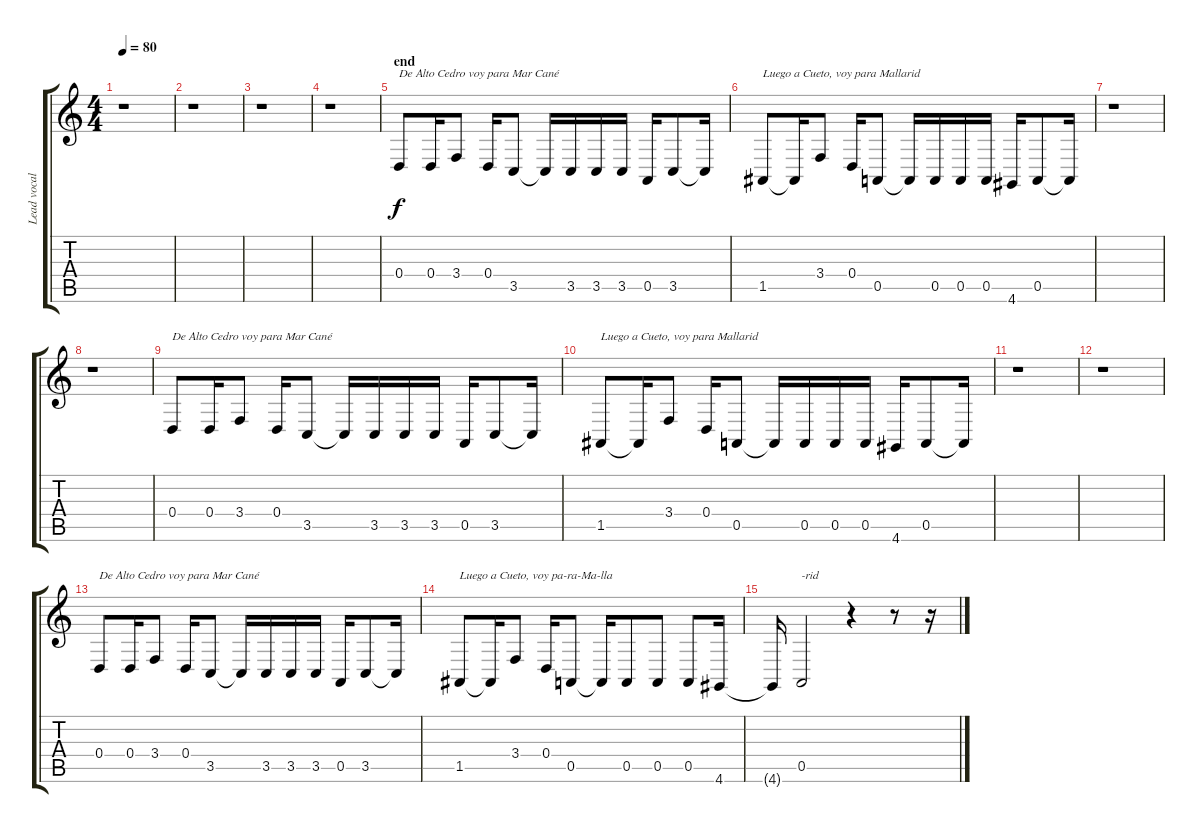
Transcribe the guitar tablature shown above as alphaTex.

\track ("Lead vocal" "Lead vocal") {instrument clarinet}
\staff {score tabs}
\tuning (E4 B3 G3 D3 A2 E2) {hide}
\ts (4 4)
\tempo 80
\clef g2
\ks aminor
r.1{dy f} |
r.1 |
r.1 |
r.1 |
\section ("" "end")
0.4.8{txt "De Alto Cedro voy para Mar Cané"} 0.4.16 3.4.8 0.4.16 3.5.8 3.5{t}.16 3.5.16 3.5.16 3.5.16 0.5.16 3.5.8 3.5{t}.16 |
1.5.8{txt "Luego a Cueto, voy para Mallarid"} 1.5{t}.16 3.4.8 0.4.16 0.5.8 0.5{t}.16 0.5.16 0.5.16 0.5.16 4.6.16 0.5.8 0.5{t}.16 |
r.1 |
r.1 |
0.4.8{txt "De Alto Cedro voy para Mar Cané"} 0.4.16 3.4.8 0.4.16 3.5.8 3.5{t}.16 3.5.16 3.5.16 3.5.16 0.5.16 3.5.8 3.5{t}.16 |
1.5.8{txt "Luego a Cueto, voy para Mallarid"} 1.5{t}.16 3.4.8 0.4.16 0.5.8 0.5{t}.16 0.5.16 0.5.16 0.5.16 4.6.16 0.5.8 0.5{t}.16 |
r.1 |
r.1 |
0.4.8{txt "De Alto Cedro voy para Mar Cané"} 0.4.16 3.4.8 0.4.16 3.5.8 3.5{t}.16 3.5.16 3.5.16 3.5.16 0.5.16 3.5.8 3.5{t}.16 |
1.5.8{txt "Luego a Cueto, voy pa-ra-Ma-lla"} 1.5{t}.16 3.4.8 0.4.16 0.5.8 0.5{t}.16 0.5.8 0.5.8 0.5.8 4.6.16 |
4.6{t}.16 0.5.2{txt "-rid"} r.4 r.8 r.16
